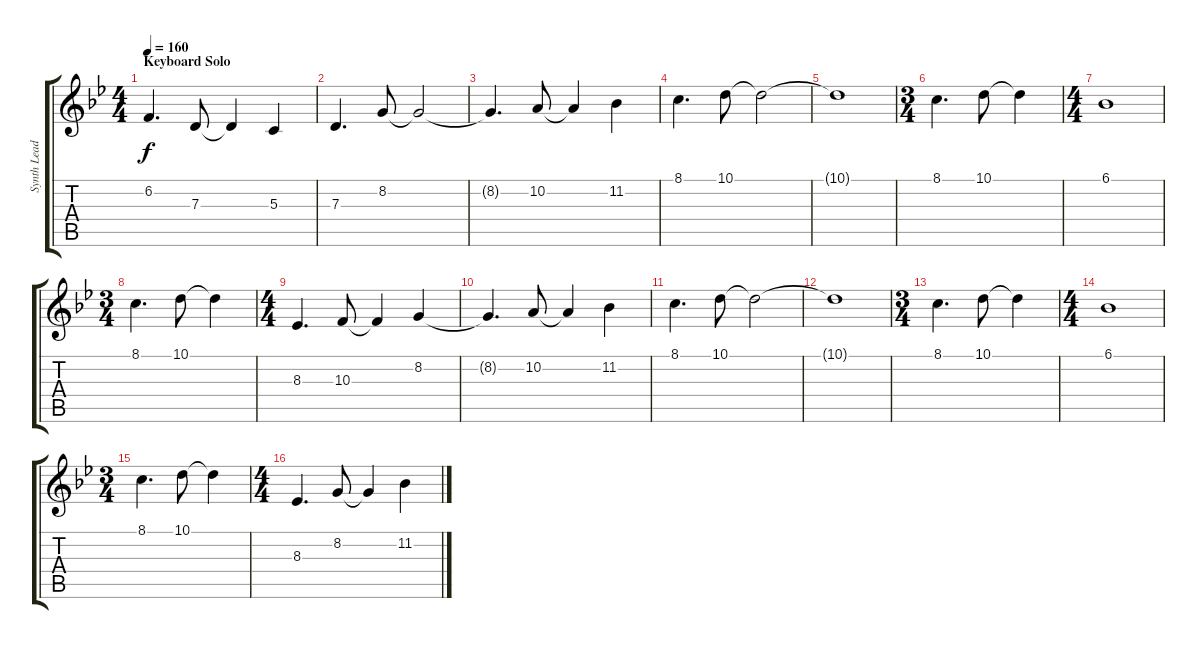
\track ("Synth Lead 1" "Synth Lead") {instrument lead1square}
\staff {score tabs}
\tuning (E4 B3 G3 D3 A2 E2) {hide}
\ts (4 4)
\section ("" "Keyboard Solo")
\tempo 160
\clef g2
\ks bb
6.2.4{d dy f} 7.3.8 7.3{t}.4 5.3.4 |
7.3.4{d} 8.2.8 8.2{t}.2 |
8.2{t}.4{d} 10.2.8 10.2{t}.4 11.2.4 |
8.1.4{d} 10.1.8 10.1{t}.2 |
10.1{t}.1 |
\ts (3 4)
8.1.4{d} 10.1.8 10.1{t}.4 |
\ts (4 4)
6.1.1 |
\ts (3 4)
8.1.4{d} 10.1.8 10.1{t}.4 |
\ts (4 4)
8.3.4{d} 10.3.8 10.3{t}.4 8.2.4 |
8.2{t}.4{d} 10.2.8 10.2{t}.4 11.2.4 |
8.1.4{d} 10.1.8 10.1{t}.2 |
10.1{t}.1 |
\ts (3 4)
8.1.4{d} 10.1.8 10.1{t}.4 |
\ts (4 4)
6.1.1 |
\ts (3 4)
8.1.4{d} 10.1.8 10.1{t}.4 |
\ts (4 4)
8.3.4{d} 8.2.8 8.2{t}.4 11.2.4
